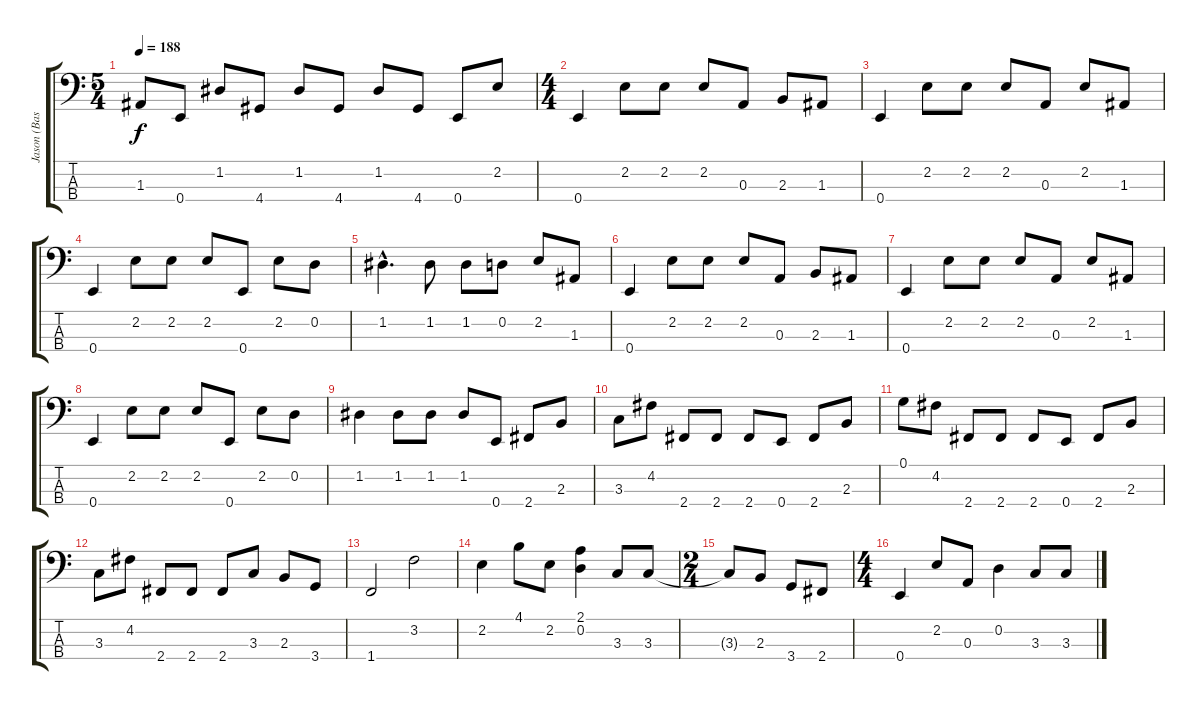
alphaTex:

\track ("Jason (Bass)" "Jason (Bas") {instrument electricbasspick}
\staff {score tabs}
\tuning (G2 D2 A1 E1) {hide}
\ts (5 4)
\tempo 188
\clef f4
\ks c
1.3.8{dy f} 0.4.8 1.2.8 4.4.8 1.2.8 4.4.8 1.2.8 4.4.8 0.4.8 2.2.8 |
\ts (4 4)
0.4.4 2.2.8 2.2.8 2.2.8 0.3.8 2.3.8 1.3.8 |
0.4.4 2.2.8 2.2.8 2.2.8 0.3.8 2.2.8 1.3.8 |
0.4.4 2.2.8 2.2.8 2.2.8 0.4.8 2.2.8 0.2.8 |
1.2{hac}.4{d} 1.2.8 1.2.8 0.2.8 2.2.8 1.3.8 |
0.4.4 2.2.8 2.2.8 2.2.8 0.3.8 2.3.8 1.3.8 |
0.4.4 2.2.8 2.2.8 2.2.8 0.3.8 2.2.8 1.3.8 |
0.4.4 2.2.8 2.2.8 2.2.8 0.4.8 2.2.8 0.2.8 |
1.2.4 1.2.8 1.2.8 1.2.8 0.4.8 2.4.8 2.3.8 |
3.3.8 4.2.8 2.4.8 2.4.8 2.4.8 0.4.8 2.4.8 2.3.8 |
0.1.8 4.2.8 2.4.8 2.4.8 2.4.8 0.4.8 2.4.8 2.3.8 |
3.3.8 4.2.8 2.4.8 2.4.8 2.4.8 3.3.8 2.3.8 3.4.8 |
1.4.2 3.2.2 |
2.2.4 4.1.8 2.2.8 (2.1 0.2).4 3.3.8 3.3.8 |
\ts (2 4)
3.3{t}.8 2.3.8 3.4.8 2.4.8 |
\ts (4 4)
0.4.4 2.2.8 0.3.8 0.2.4 3.3.8 3.3.8
